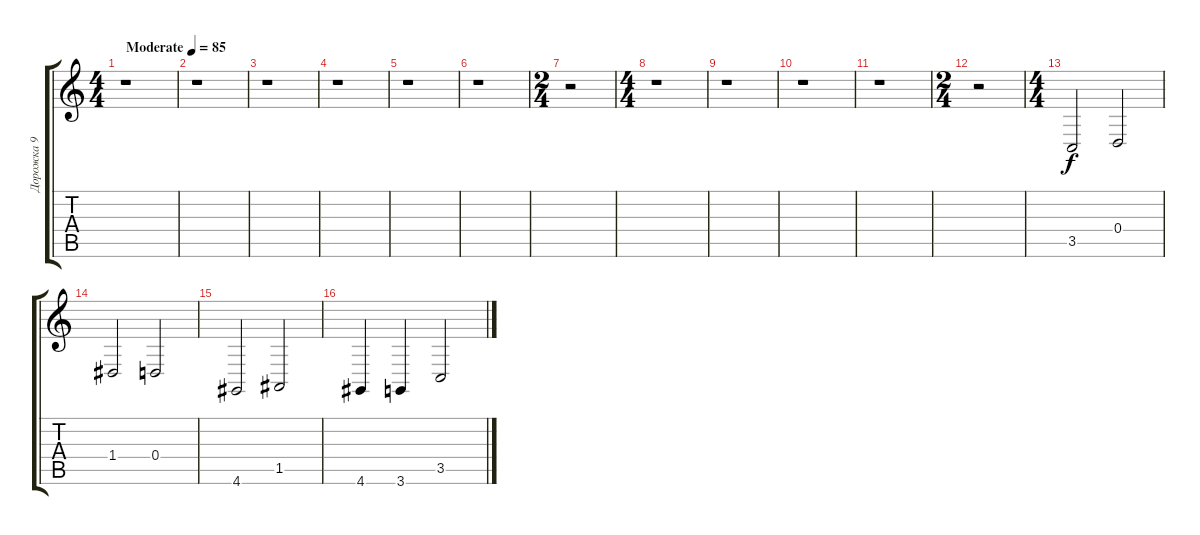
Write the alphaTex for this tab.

\track ("Дорожка 9" "Дорожка 9") {instrument choiraahs}
\staff {score tabs}
\tuning (E4 B3 G3 D3 A2 E2) {hide}
\ts (4 4)
\tempo (85 "Moderate")
\clef g2
\ks c
r.1{dy f instrument choiraahs} |
r.1 |
r.1 |
r.1 |
r.1 |
r.1 |
\ts (2 4)
r.2 |
\ts (4 4)
r.1 |
r.1 |
r.1 |
r.1 |
\ts (2 4)
r.2 |
\ts (4 4)
3.5.2 0.4.2 |
1.4.2 0.4.2 |
4.6.2 1.5.2 |
4.6.4 3.6.4 3.5.2
